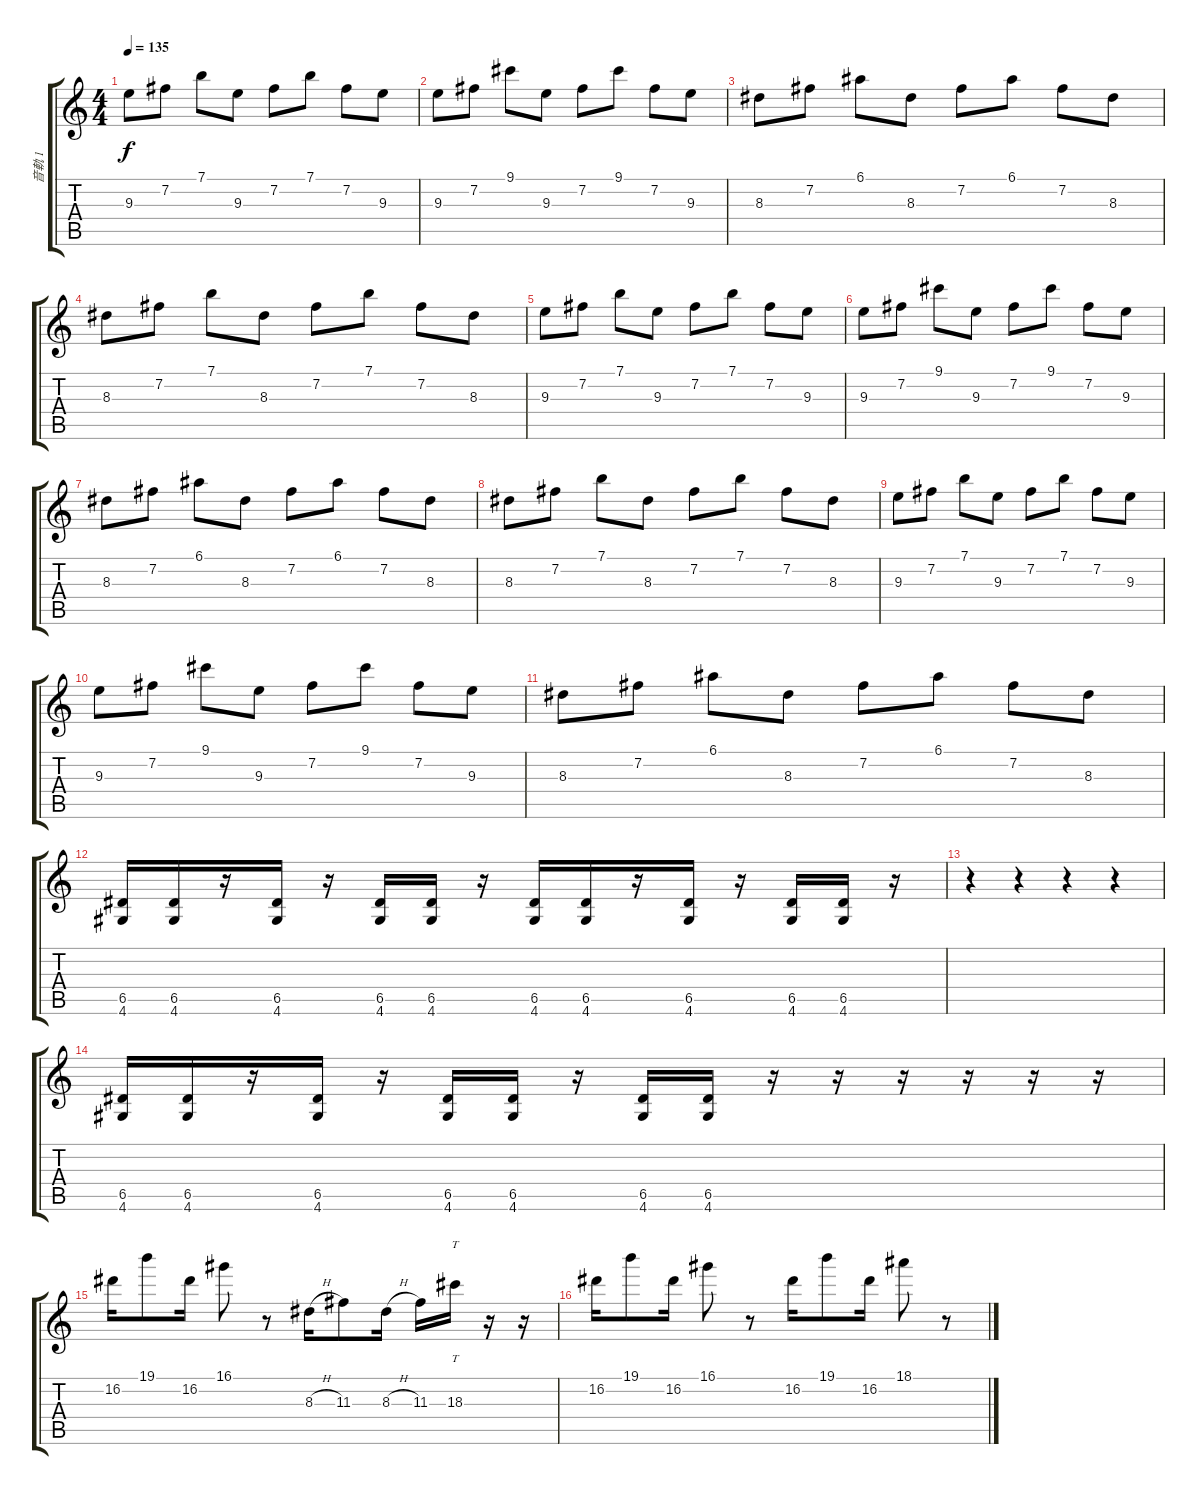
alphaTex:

\track ("音軌 1" "音軌 1") {instrument electricguitarjazz}
\staff {score tabs}
\tuning (E4 B3 G3 D3 A2 E2) {hide}
\ts (4 4)
\tempo 135
\clef g2
\ks c
9.3.8{dy f instrument electricguitarjazz} 7.2.8 7.1.8 9.3.8 7.2.8 7.1.8 7.2.8 9.3.8 |
9.3.8 7.2.8 9.1.8 9.3.8 7.2.8 9.1.8 7.2.8 9.3.8 |
8.3.8 7.2.8 6.1.8 8.3.8 7.2.8 6.1.8 7.2.8 8.3.8 |
8.3.8 7.2.8 7.1.8 8.3.8 7.2.8 7.1.8 7.2.8 8.3.8 |
9.3.8 7.2.8 7.1.8 9.3.8 7.2.8 7.1.8 7.2.8 9.3.8 |
9.3.8 7.2.8 9.1.8 9.3.8 7.2.8 9.1.8 7.2.8 9.3.8 |
8.3.8 7.2.8 6.1.8 8.3.8 7.2.8 6.1.8 7.2.8 8.3.8 |
8.3.8 7.2.8 7.1.8 8.3.8 7.2.8 7.1.8 7.2.8 8.3.8 |
9.3.8 7.2.8 7.1.8 9.3.8 7.2.8 7.1.8 7.2.8 9.3.8 |
9.3.8 7.2.8 9.1.8 9.3.8 7.2.8 9.1.8 7.2.8 9.3.8 |
8.3.8 7.2.8 6.1.8 8.3.8 7.2.8 6.1.8 7.2.8 8.3.8 |
(6.5 4.6).16{instrument overdrivenguitar} (6.5 4.6).16 r.16 (6.5 4.6).16 r.16 (6.5 4.6).16 (6.5 4.6).16 r.16 (6.5 4.6).16{instrument overdrivenguitar} (6.5 4.6).16 r.16 (6.5 4.6).16 r.16 (6.5 4.6).16 (6.5 4.6).16 r.16 |
r.4 r.4 r.4 r.4 |
(6.5 4.6).16{instrument overdrivenguitar} (6.5 4.6).16 r.16 (6.5 4.6).16 r.16 (6.5 4.6).16 (6.5 4.6).16 r.16 (6.5 4.6).16{instrument overdrivenguitar} (6.5 4.6).16 r.16 r.16 r.16 r.16 r.16 r.16 |
16.2.16 19.1.8 16.2.16 16.1.8 r.8 8.3{h}.16 11.3.8 8.3{h}.16 11.3.16 18.3.16{tt} r.16 r.16 |
16.2.16 19.1.8 16.2.16 16.1.8 r.8 16.2.16 19.1.8 16.2.16 18.1.8 r.8
